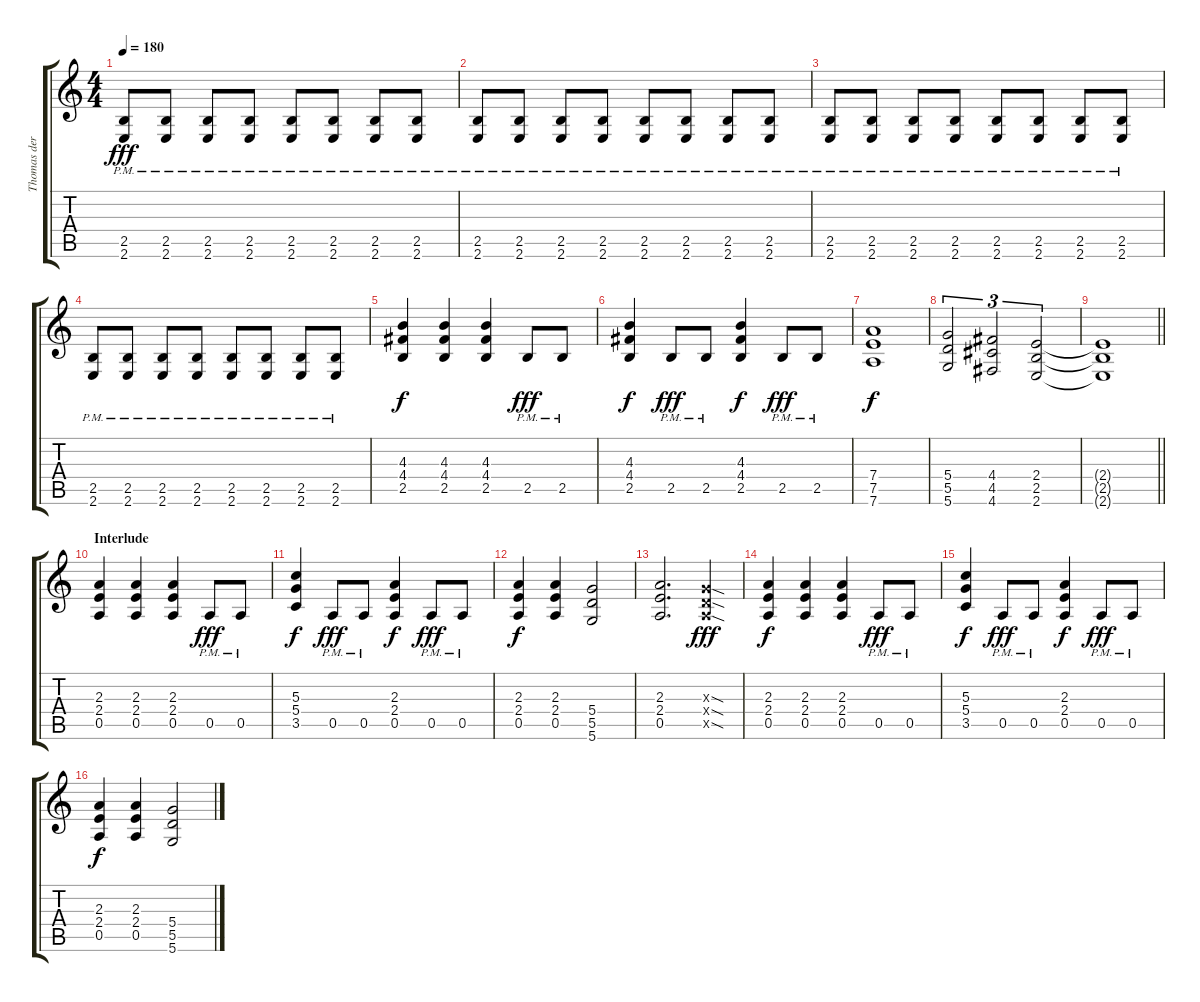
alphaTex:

\track ("Thomas der Münzer" "Thomas der") {instrument distortionguitar}
\staff {score tabs}
\tuning (E4 B3 G3 D3 A2 D2) {hide}
\ts (4 4)
\tempo 180
\clef g2
\ks c
(2.5{pm} 2.6{pm}).8{dy fff} (2.5{pm} 2.6{pm}).8 (2.5{pm} 2.6{pm}).8 (2.5{pm} 2.6{pm}).8 (2.5{pm} 2.6{pm}).8 (2.5{pm} 2.6{pm}).8 (2.5{pm} 2.6{pm}).8 (2.5{pm} 2.6{pm}).8 |
(2.5{pm} 2.6{pm}).8 (2.5{pm} 2.6{pm}).8 (2.5{pm} 2.6{pm}).8 (2.5{pm} 2.6{pm}).8 (2.5{pm} 2.6{pm}).8 (2.5{pm} 2.6{pm}).8 (2.5{pm} 2.6{pm}).8 (2.5{pm} 2.6{pm}).8 |
(2.5{pm} 2.6{pm}).8 (2.5{pm} 2.6{pm}).8 (2.5{pm} 2.6{pm}).8 (2.5{pm} 2.6{pm}).8 (2.5{pm} 2.6{pm}).8 (2.5{pm} 2.6{pm}).8 (2.5{pm} 2.6{pm}).8 (2.5{pm} 2.6{pm}).8 |
(2.5{pm} 2.6{pm}).8 (2.5{pm} 2.6{pm}).8 (2.5{pm} 2.6{pm}).8 (2.5{pm} 2.6{pm}).8 (2.5{pm} 2.6{pm}).8 (2.5{pm} 2.6{pm}).8 (2.5{pm} 2.6{pm}).8 (2.5{pm} 2.6{pm}).8 |
(4.3 4.4 2.5).4{dy f} (4.3 4.4 2.5).4 (4.3 4.4 2.5).4 2.5{pm}.8{dy fff} 2.5{pm}.8 |
(4.3 4.4 2.5).4{dy f} 2.5{pm}.8{dy fff} 2.5{pm}.8 (4.3 4.4 2.5).4{dy f} 2.5{pm}.8{dy fff} 2.5{pm}.8 |
(7.4 7.5 7.6).1{dy f} |
(5.4 5.5 5.6).2{tu (3 2)} (4.4 4.5 4.6).2{tu (3 2)} (2.4 2.5 2.6).2{tu (3 2)} |
\barLineRight lightlight
(2.4{t} 2.5{t} 2.6{t}).1 |
\section ("" "Interlude")
(2.3 2.4 0.5).4 (2.3 2.4 0.5).4 (2.3 2.4 0.5).4 0.5{pm}.8{dy fff} 0.5{pm}.8 |
(5.3 5.4 3.5).4{dy f} 0.5{pm}.8{dy fff} 0.5{pm}.8 (2.3 2.4 0.5).4{dy f} 0.5{pm}.8{dy fff} 0.5{pm}.8 |
(2.3 2.4 0.5).4{dy f} (2.3 2.4 0.5).4 (5.4 5.5 5.6).2 |
(2.3 2.4 0.5).2{d} (0.3{sod x} 0.4{sod x} 0.5{sod x}).4{dy fff} |
(2.3 2.4 0.5).4{dy f} (2.3 2.4 0.5).4 (2.3 2.4 0.5).4 0.5{pm}.8{dy fff} 0.5{pm}.8 |
(5.3 5.4 3.5).4{dy f} 0.5{pm}.8{dy fff} 0.5{pm}.8 (2.3 2.4 0.5).4{dy f} 0.5{pm}.8{dy fff} 0.5{pm}.8 |
(2.3 2.4 0.5).4{dy f} (2.3 2.4 0.5).4 (5.4 5.5 5.6).2
